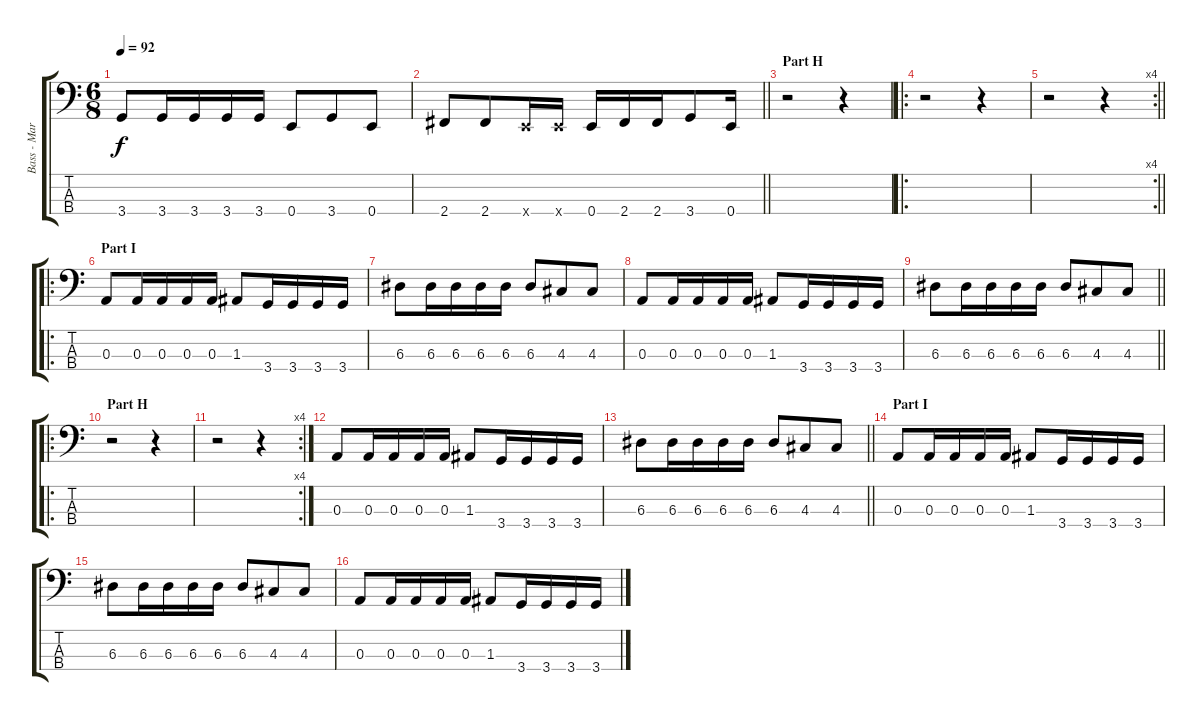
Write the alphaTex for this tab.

\track ("Bass - Martin Lopez" "Bass - Mar") {instrument electricbassfinger}
\staff {score tabs}
\tuning (G2 D2 A1 E1) {hide}
\ts (6 8)
\tempo 92
\clef f4
\ks aminor
3.4.8{dy f} 3.4.16 3.4.16 3.4.16 3.4.16 0.4.8 3.4.8 0.4.8 |
\barLineRight lightlight
2.4.8 2.4.8 0.4{x}.16 0.4{x}.16 0.4.16 2.4.16 2.4.16 3.4.8 0.4.16 |
\section ("" "Part H")
r.2 r.4 |
\ro
r.2 r.4 |
\rc 4
\barLineRight lightlight
r.2 r.4 |
\ro
\section ("" "Part I")
0.3.8 0.3.16 0.3.16 0.3.16 0.3.16 1.3.8 3.4.16 3.4.16 3.4.16 3.4.16 |
6.3.8 6.3.16 6.3.16 6.3.16 6.3.16 6.3.8 4.3.8 4.3.8 |
0.3.8 0.3.16 0.3.16 0.3.16 0.3.16 1.3.8 3.4.16 3.4.16 3.4.16 3.4.16 |
\barLineRight lightlight
6.3.8 6.3.16 6.3.16 6.3.16 6.3.16 6.3.8 4.3.8 4.3.8 |
\ro
\section ("" "Part H")
r.2 r.4 |
\rc 4
r.2 r.4 |
0.3.8 0.3.16 0.3.16 0.3.16 0.3.16 1.3.8 3.4.16 3.4.16 3.4.16 3.4.16 |
\barLineRight lightlight
6.3.8 6.3.16 6.3.16 6.3.16 6.3.16 6.3.8 4.3.8 4.3.8 |
\section ("" "Part I")
0.3.8 0.3.16 0.3.16 0.3.16 0.3.16 1.3.8 3.4.16 3.4.16 3.4.16 3.4.16 |
6.3.8 6.3.16 6.3.16 6.3.16 6.3.16 6.3.8 4.3.8 4.3.8 |
0.3.8 0.3.16 0.3.16 0.3.16 0.3.16 1.3.8 3.4.16 3.4.16 3.4.16 3.4.16
